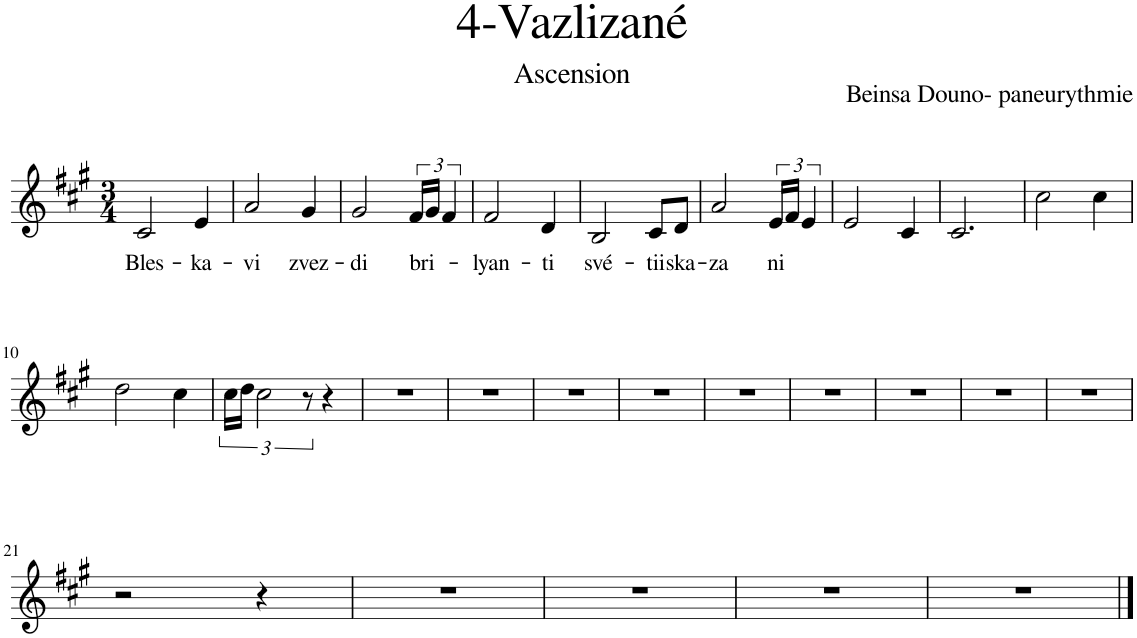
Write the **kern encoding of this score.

**kern	**text
*part1	*part1
*staff1	*staff1
*I"Piano	*
*I'Pno.	*
*clefG2	*
*k[f#c#g#]	*
*M3/4	*
=1	=1
!	!LO:LY:b
2c#/	Bles-
!	!LO:LY:b
4e/	-ka-
=2	=2
!	!LO:LY:b
2a/	-vi
!	!LO:LY:b
4g#/	zvez-
=3	=3
!	!LO:LY:b
2g#/	-di
!	!LO:LY:b
24f#/LL	bri-
24g#/JJ	.
6f#/	.
=4	=4
!	!LO:LY:b
2f#/	-lyan-
!	!LO:LY:b
4d/	-ti
=5	=5
!	!LO:LY:b
2B/	své-
!	!LO:LY:b
8c#/L	-tii
!	!LO:LY:b
8d/J	ska-
=6	=6
!	!LO:LY:b
2a/	-za
!	!LO:LY:b
24e/LL	ni
24f#/JJ	.
6e/	.
=7	=7
2e/	.
4c#/	.
=8	=8
2.c#/	.
=9	=9
2cc#\	.
4cc#\	.
!!LO:LB:g=z
=10	=10
2dd\	.
4cc#\	.
=11	=11
24cc#\LL	.
24dd\JJ	.
3cc#\	.
12r	.
4r	.
=12	=12
2.r	.
=13	=13
2.r	.
=14	=14
2.r	.
=15	=15
2.r	.
=16	=16
2.r	.
=17	=17
2.r	.
=18	=18
2.r	.
=19	=19
2.r	.
=20	=20
2.r	.
!!LO:LB:g=z
=21	=21
2r	.
4r	.
=22	=22
2.r	.
=23	=23
2.r	.
=24	=24
2.r	.
=25	=25
2.r	.
==	==
*-	*-
